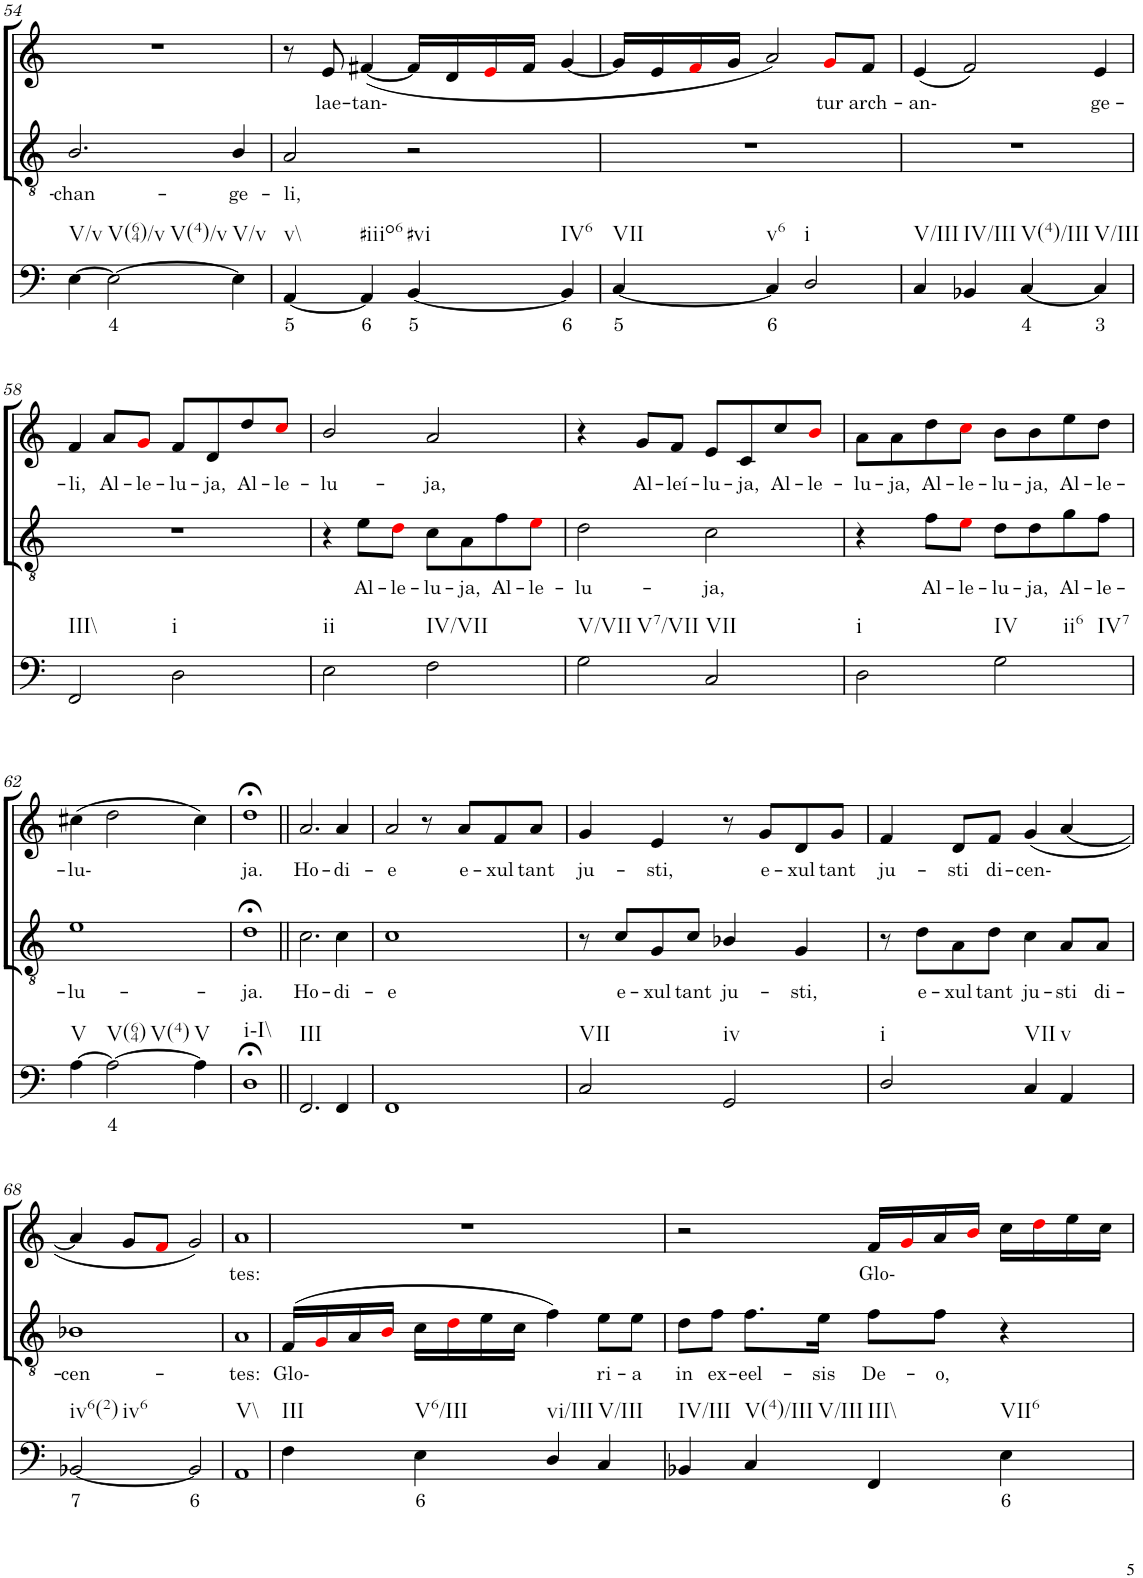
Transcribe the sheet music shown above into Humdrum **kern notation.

**kern	**text	**kern	**text	**kern	**text
*part3	*part3	*part2	*part2	*part1	*part1
*staff3	*staff3	*staff2	*staff2	*staff1	*staff1
*I"Continuo	*	*I"Tenor	*	*I"Soprano	*
!!LO:PB:g=z
*clefF4	*	*clefGv2	*	*clefG2	*
*k[]	*	*k[]	*	*k[]	*
*M4/4	*	*M4/4	*	*M4/4	*
=54	=54	=54	=54	=54	=54
!LO:TX:b:t=V/v	!	!	!	!	!
!	!	!	!LO:LY:b	!	!
[4E\	.	2.B/	chan-	1r	.
!LO:TX:b:t=V(64)/v	!	!	!	!	!
!LO:TX:b:t=V(4)/v	!	!	!	!	!
!	!LO:LY:b	!	!	!	!
2E\_	4	.	.	.	.
!LO:TX:b:t=V/v	!	!	!	!	!
!	!	!	!LO:LY:b	!	!
4E\]	.	4B/	ge-	.	.
=55	=55	=55	=55	=55	=55
!LO:TX:b:t=v\\	!	!	!	!	!
!	!LO:LY:b	!	!LO:LY:b	!	!
[4AA/	5	2A/	li,	8r	.
!	!	!	!	!	!LO:LY:b
.	.	.	.	8e/	lae-
!LO:TX:b:t=#iiio6	!	!	!	!	!
!	!LO:LY:b	!	!	!	!LO:LY:b
4AA/]	6	.	.	([4f#X/	tan-
!LO:TX:b:t=#vi	!	!	!	!	!
!	!LO:LY:b	!	!	!	!
[4BB/	5	2r	.	16f#/LL]	.
.	.	.	.	16d/	.
.	.	.	.	16ei/	.
.	.	.	.	16f#/JJ	.
!LO:TX:b:t=IV6	!	!	!	!	!
!	!LO:LY:b	!	!	!	!
4BB/]	6	.	.	[4g/	.
=56	=56	=56	=56	=56	=56
!LO:TX:b:t=VII	!	!	!	!	!
!	!LO:LY:b	!	!	!	!
[4C/	5	1r	.	16g/LL]	.
.	.	.	.	16e/	.
.	.	.	.	16fi/	.
.	.	.	.	16g/JJ	.
!LO:TX:b:t=v6	!	!	!	!	!
!	!LO:LY:b	!	!	!	!
4C/]	6	.	.	2a/)	.
!LO:TX:b:t=i	!	!	!	!	!
2D/	.	.	.	.	.
!	!	!	!	!	!LO:LY:b
.	.	.	.	8gi/L	tur
!	!	!	!	!	!LO:LY:b
.	.	.	.	8f/J	arch-
=57	=57	=57	=57	=57	=57
!LO:TX:b:t=V/III	!	!	!	!	!
!	!	!	!	!	!LO:LY:b
4C/	.	1r	.	(4e/	an-
!LO:TX:b:t=IV/III	!	!	!	!	!
4BB-X/	.	.	.	2f/)	.
!LO:TX:b:t=V(4)/III	!	!	!	!	!
!	!LO:LY:b	!	!	!	!
[4C/	4	.	.	.	.
!LO:TX:b:t=V/III	!	!	!	!	!
!	!LO:LY:b	!	!	!	!LO:LY:b
4C/]	3	.	.	4e/	ge-
!!LO:LB:g=z
=58	=58	=58	=58	=58	=58
!LO:TX:b:t=III\\	!	!	!	!	!
!	!	!	!	!	!LO:LY:b
2FF/	.	1r	.	4f/	li,
!	!	!	!	!	!LO:LY:b
.	.	.	.	8a/L	Al-
!	!	!	!	!	!LO:LY:b
.	.	.	.	8gi/J	le-
!LO:TX:b:t=i	!	!	!	!	!
!	!	!	!	!	!LO:LY:b
2D\	.	.	.	8f/L	lu-
!	!	!	!	!	!LO:LY:b
.	.	.	.	8d/	ja,
!	!	!	!	!	!LO:LY:b
.	.	.	.	8dd/	Al-
!	!	!	!	!	!LO:LY:b
.	.	.	.	8cci/J	le-
=59	=59	=59	=59	=59	=59
!LO:TX:b:t=ii	!	!	!	!	!
!	!	!	!	!	!LO:LY:b
2E\	.	4r	.	2b/	lu-
!	!	!	!LO:LY:b	!	!
.	.	8e\L	Al-	.	.
!	!	!	!LO:LY:b	!	!
.	.	8di\J	le-	.	.
!LO:TX:b:t=IV/VII	!	!	!	!	!
!	!	!	!LO:LY:b	!	!LO:LY:b
2F\	.	8c\L	lu-	2a/	ja,
!	!	!	!LO:LY:b	!	!
.	.	8A\	ja,	.	.
!	!	!	!LO:LY:b	!	!
.	.	8f\	Al-	.	.
!	!	!	!LO:LY:b	!	!
.	.	8ei\J	le-	.	.
=60	=60	=60	=60	=60	=60
!LO:TX:b:t=V/VII	!	!	!	!	!
!LO:TX:b:t=V7/VII	!	!	!	!	!
!	!	!	!LO:LY:b	!	!
2G\	.	2d\	lu-	4r	.
!	!	!	!	!	!LO:LY:b
.	.	.	.	8g/L	Al-
!	!	!	!	!	!LO:LY:b
.	.	.	.	8f/J	leí-
!LO:TX:b:t=VII	!	!	!	!	!
!	!	!	!LO:LY:b	!	!LO:LY:b
2C/	.	2c\	ja,	8e/L	lu-
!	!	!	!	!	!LO:LY:b
.	.	.	.	8c/	ja,
!	!	!	!	!	!LO:LY:b
.	.	.	.	8cc/	Al-
!	!	!	!	!	!LO:LY:b
.	.	.	.	8bi/J	le-
=61	=61	=61	=61	=61	=61
!LO:TX:b:t=i	!	!	!	!	!
!	!	!	!	!	!LO:LY:b
2D\	.	4r	.	8a\L	lu-
!	!	!	!	!	!LO:LY:b
.	.	.	.	8a\	ja,
!	!	!	!LO:LY:b	!	!LO:LY:b
.	.	8f\L	Al-	8dd\	Al-
!	!	!	!LO:LY:b	!	!LO:LY:b
.	.	8ei\J	le-	8cci\J	le-
!LO:TX:b:t=IV	!	!	!	!	!
!LO:TX:b:t=ii6	!	!	!	!	!
!LO:TX:b:t=IV7	!	!	!	!	!
!	!	!	!LO:LY:b	!	!LO:LY:b
2G\	.	8d\L	lu-	8b\L	lu-
!	!	!	!LO:LY:b	!	!LO:LY:b
.	.	8d\	ja,	8b\	ja,
!	!	!	!LO:LY:b	!	!LO:LY:b
.	.	8g\	Al-	8ee\	Al-
!	!	!	!LO:LY:b	!	!LO:LY:b
.	.	8f\J	le-	8dd\J	le-
!!LO:LB:g=z
=62	=62	=62	=62	=62	=62
!LO:TX:b:t=V	!	!	!	!	!
!	!	!	!LO:LY:b	!	!LO:LY:b
[4A\	.	1e	lu-	(4cc#X\	lu-
!LO:TX:b:t=V(64)	!	!	!	!	!
!LO:TX:b:t=V(4)	!	!	!	!	!
!	!LO:LY:b	!	!	!	!
2A\_	4	.	.	2dd\	.
!LO:TX:b:t=V	!	!	!	!	!
4A\]	.	.	.	4cc#\)	.
=63	=63	=63	=63	=63	=63
!LO:TX:b:t=i\\-I\\	!	!	!	!	!
!	!	!	!LO:LY:b	!	!LO:LY:b
1D;<	.	1d;<	ja.	1dd;<	ja.
=64||	=64||	=64||	=64||	=64||	=64||
!LO:TX:b:t=III	!	!	!	!	!
!	!	!	!LO:LY:b	!	!LO:LY:b
2.FF/	.	2.c\	Ho-	2.a/	Ho-
!	!	!	!LO:LY:b	!	!LO:LY:b
4FF/	.	4c\	di-	4a/	di-
=65	=65	=65	=65	=65	=65
!	!	!	!LO:LY:b	!	!LO:LY:b
1FF	.	1c	e	2a/	e
.	.	.	.	8r	.
!	!	!	!	!	!LO:LY:b
.	.	.	.	8a/L	e-
!	!	!	!	!	!LO:LY:b
.	.	.	.	8f/	xul-
!	!	!	!	!	!LO:LY:b
.	.	.	.	8a/J	tant
=66	=66	=66	=66	=66	=66
!LO:TX:b:t=VII	!	!	!	!	!
!	!	!	!	!	!LO:LY:b
2C/	.	8r	.	4g/	ju-
!	!	!	!LO:LY:b	!	!
.	.	8c/L	e-	.	.
!	!	!	!LO:LY:b	!	!LO:LY:b
.	.	8G/	xul-	4e/	sti,
!	!	!	!LO:LY:b	!	!
.	.	8c/J	tant	.	.
!LO:TX:b:t=iv	!	!	!	!	!
!	!	!	!LO:LY:b	!	!
2GG/	.	4B-X/	ju-	8r	.
!	!	!	!	!	!LO:LY:b
.	.	.	.	8g/L	e-
!	!	!	!LO:LY:b	!	!LO:LY:b
.	.	4G/	sti,	8d/	xul-
!	!	!	!	!	!LO:LY:b
.	.	.	.	8g/J	tant
=67	=67	=67	=67	=67	=67
!LO:TX:b:t=i	!	!	!	!	!
!	!	!	!	!	!LO:LY:b
2D/	.	8r	.	4f/	ju-
!	!	!	!LO:LY:b	!	!
.	.	8d\L	e-	.	.
!	!	!	!LO:LY:b	!	!LO:LY:b
.	.	8A\	xul-	8d/L	sti
!	!	!	!LO:LY:b	!	!LO:LY:b
.	.	8d\J	tant	8f/J	di-
!LO:TX:b:t=VII	!	!	!	!	!
!	!	!	!LO:LY:b	!	!LO:LY:b
4C/	.	4c\	ju-	(4g/	cen-
!LO:TX:b:t=v	!	!	!	!	!
!	!	!	!LO:LY:b	!	!
4AA/	.	8A/L	sti	[4a/	.
!	!	!	!LO:LY:b	!	!
.	.	8A/J	di-	.	.
!!LO:LB:g=z
=68	=68	=68	=68	=68	=68
!LO:TX:b:t=iv6(2)	!	!	!	!	!
!LO:TX:b:t=iv6	!	!	!	!	!
!	!LO:LY:b	!	!LO:LY:b	!	!
[2BB-X/	7	1B-X	cen-	4a/]	.
.	.	.	.	8g/L	.
.	.	.	.	8fi/J	.
!	!LO:LY:b	!	!	!	!
2BB-/]	6	.	.	2g/)	.
=69	=69	=69	=69	=69	=69
!LO:TX:b:t=V\\	!	!	!	!	!
!	!	!	!LO:LY:b	!	!LO:LY:b
1AA	.	1A	tes:	1a	tes:
=70	=70	=70	=70	=70	=70
!LO:TX:b:t=III	!	!	!	!	!
!	!	!	!LO:LY:b	!	!
4F\	.	(16F/LL	Glo-	1r	.
.	.	16Gi/	.	.	.
.	.	16A/	.	.	.
.	.	16Bi/JJ	.	.	.
!LO:TX:b:t=V6/III	!	!	!	!	!
!	!LO:LY:b	!	!	!	!
4E\	6	16c\LL	.	.	.
.	.	16di\	.	.	.
.	.	16e\	.	.	.
.	.	16c\JJ	.	.	.
!LO:TX:b:t=vi/III	!	!	!	!	!
4D/	.	4f\)	.	.	.
!LO:TX:b:t=V/III	!	!	!	!	!
!	!	!	!LO:LY:b	!	!
4C/	.	8e\L	ri-	.	.
!	!	!	!LO:LY:b	!	!
.	.	8e\J	a	.	.
=71	=71	=71	=71	=71	=71
!LO:TX:b:t=IV/III	!	!	!	!	!
!	!	!	!LO:LY:b	!	!
4BB-X/	.	8d\L	in	2r	.
!	!	!	!LO:LY:b	!	!
.	.	8f\J	ex-	.	.
!LO:TX:b:t=V(4)/III	!	!	!	!	!
!LO:TX:b:t=V/III	!	!	!	!	!
!	!	!	!LO:LY:b	!	!
4C/	.	8.f\L	eel-	.	.
!	!	!	!LO:LY:b	!	!
.	.	16e\Jk	sis	.	.
!LO:TX:b:t=III\\	!	!	!	!	!
!	!	!	!LO:LY:b	!	!LO:LY:b
4FF/	.	8f\L	De-	16f/LL	Glo-
.	.	.	.	16gi/	.
!	!	!	!LO:LY:b	!	!
.	.	8f\J	o,	16a/	.
.	.	.	.	16bi/JJ	.
!LO:TX:b:t=VII6	!	!	!	!	!
!	!LO:LY:b	!	!	!	!
4E\	6	4r	.	16cc\LL	.
.	.	.	.	16ddi\	.
.	.	.	.	16ee\	.
.	.	.	.	16cc\JJ	.
=	=	=	=	=	=
*-	*-	*-	*-	*-	*-
